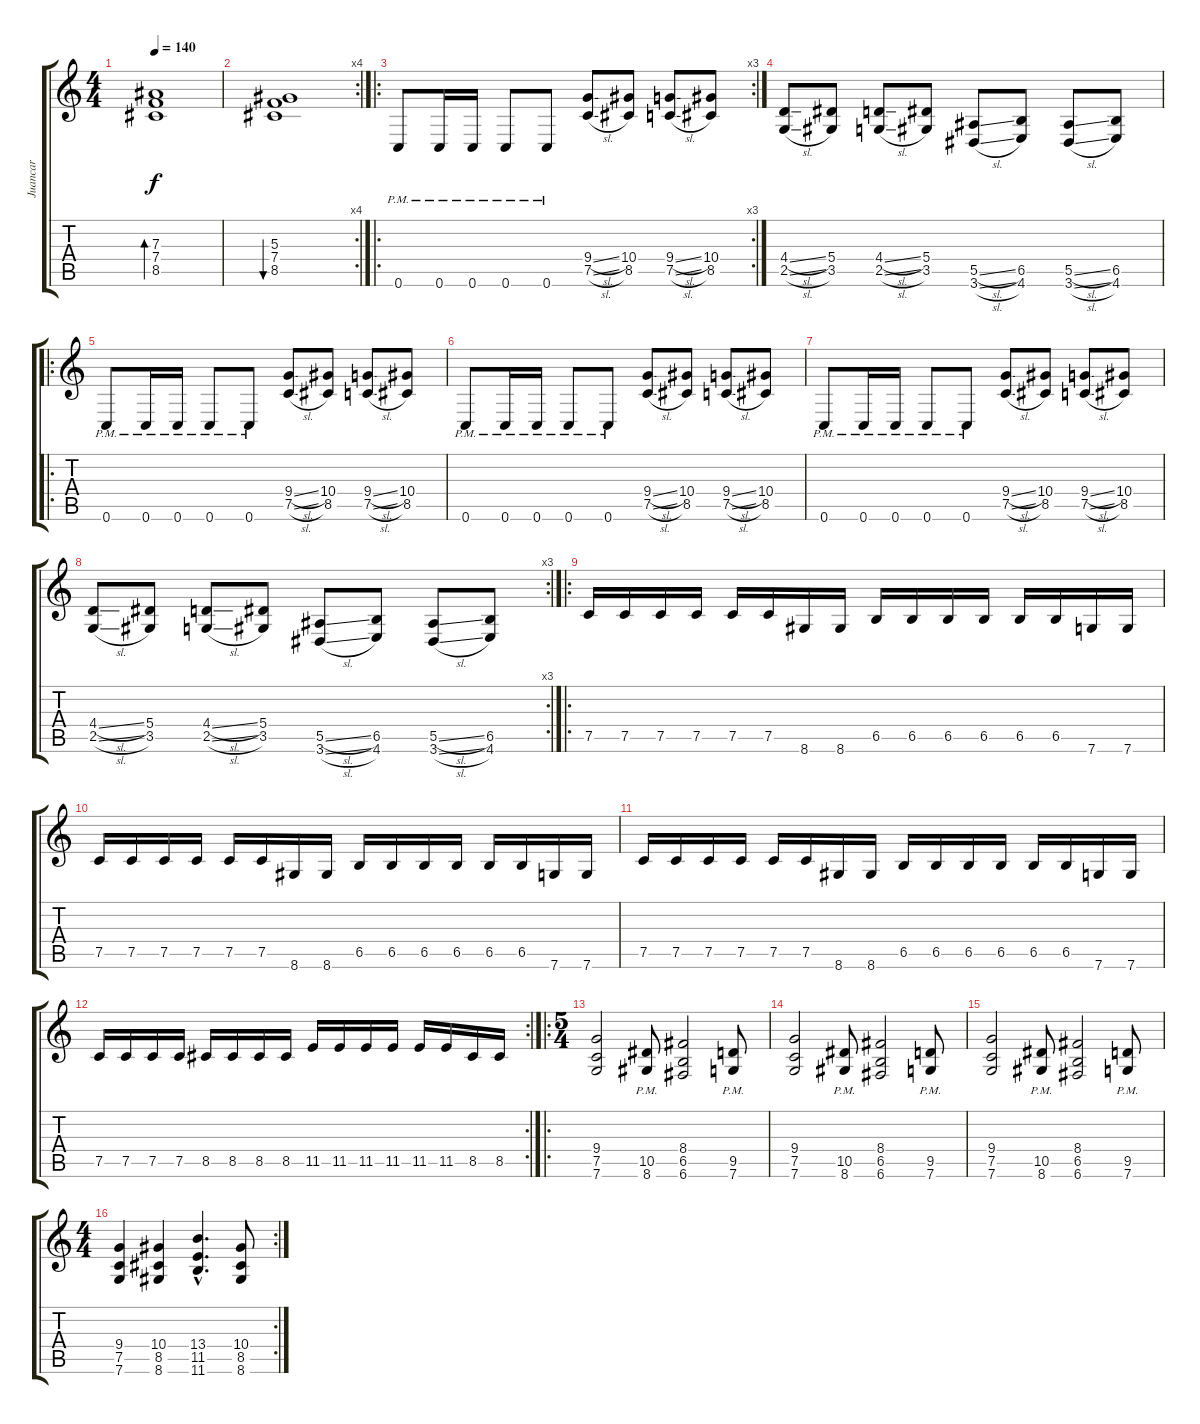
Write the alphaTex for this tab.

\track ("Juancar" "Juancar") {instrument distortionguitar}
\staff {score tabs}
\tuning (C4 G3 Eb3 Bb2 F2 C2) {hide}
\ts (4 4)
\tempo 140
\clef g2
\ks c
(7.3 7.4 8.5).1{bd 60 dy f} |
\rc 4
(5.3 7.4 8.5).1{bu 60} |
\ro
\rc 3
0.6{pm}.8 0.6{pm}.16 0.6{pm}.16 0.6{pm}.8 0.6{pm}.8 (9.4{sl} 7.5{sl}).8 (10.4 8.5).8 (9.4{sl} 7.5{sl}).8 (10.4 8.5).8 |
(4.4{sl} 2.5{sl}).8 (5.4 3.5).8 (4.4{sl} 2.5{sl}).8 (5.4 3.5).8 (5.5{sl} 3.6{sl}).8 (6.5 4.6).8 (5.5{sl} 3.6{sl}).8 (6.5 4.6).8 |
\ro
0.6{pm}.8 0.6{pm}.16 0.6{pm}.16 0.6{pm}.8 0.6{pm}.8 (9.4{sl} 7.5{sl}).8 (10.4 8.5).8 (9.4{sl} 7.5{sl}).8 (10.4 8.5).8 |
0.6{pm}.8 0.6{pm}.16 0.6{pm}.16 0.6{pm}.8 0.6{pm}.8 (9.4{sl} 7.5{sl}).8 (10.4 8.5).8 (9.4{sl} 7.5{sl}).8 (10.4 8.5).8 |
0.6{pm}.8 0.6{pm}.16 0.6{pm}.16 0.6{pm}.8 0.6{pm}.8 (9.4{sl} 7.5{sl}).8 (10.4 8.5).8 (9.4{sl} 7.5{sl}).8 (10.4 8.5).8 |
\rc 3
(4.4{sl} 2.5{sl}).8 (5.4 3.5).8 (4.4{sl} 2.5{sl}).8 (5.4 3.5).8 (5.5{sl} 3.6{sl}).8 (6.5 4.6).8 (5.5{sl} 3.6{sl}).8 (6.5 4.6).8 |
\ro
7.5.16 7.5.16 7.5.16 7.5.16 7.5.16 7.5.16 8.6.16 8.6.16 6.5.16 6.5.16 6.5.16 6.5.16 6.5.16 6.5.16 7.6.16 7.6.16 |
7.5.16 7.5.16 7.5.16 7.5.16 7.5.16 7.5.16 8.6.16 8.6.16 6.5.16 6.5.16 6.5.16 6.5.16 6.5.16 6.5.16 7.6.16 7.6.16 |
7.5.16 7.5.16 7.5.16 7.5.16 7.5.16 7.5.16 8.6.16 8.6.16 6.5.16 6.5.16 6.5.16 6.5.16 6.5.16 6.5.16 7.6.16 7.6.16 |
\rc 2
7.5.16 7.5.16 7.5.16 7.5.16 8.5.16 8.5.16 8.5.16 8.5.16 11.5.16 11.5.16 11.5.16 11.5.16 11.5.16 11.5.16 8.5.16 8.5.16 |
\ro
\ts (5 4)
(9.4 7.5 7.6).2 (10.5{pm} 8.6{pm}).8 (8.4 6.5 6.6).2 (9.5{pm} 7.6{pm}).8 |
(9.4 7.5 7.6).2 (10.5{pm} 8.6{pm}).8 (8.4 6.5 6.6).2 (9.5{pm} 7.6{pm}).8 |
(9.4 7.5 7.6).2 (10.5{pm} 8.6{pm}).8 (8.4 6.5 6.6).2 (9.5{pm} 7.6{pm}).8 |
\rc 2
\ts (4 4)
(9.4 7.5 7.6).4 (10.4 8.5 8.6).4 (13.4{hac} 11.5{hac} 11.6{hac}).4{d} (10.4 8.5 8.6).8
